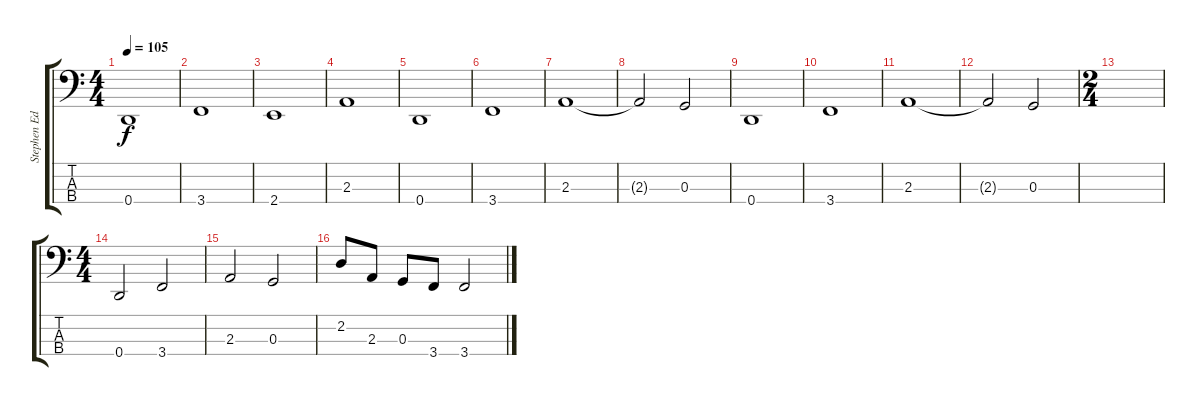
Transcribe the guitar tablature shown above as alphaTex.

\track ("Stephen Edmondson" "Stephen Ed") {instrument electricbasspick}
\staff {score tabs}
\tuning (F2 C2 G1 D1) {hide}
\ts (4 4)
\tempo 105
\clef f4
\ks c
0.4.1{dy f} |
3.4.1 |
2.4.1 |
2.3.1 |
0.4.1 |
3.4.1 |
2.3.1 |
2.3{t}.2 0.3.2 |
0.4.1 |
3.4.1 |
2.3.1 |
2.3{t}.2 0.3.2 |
\ts (2 4)
|
\ts (4 4)
0.4.2 3.4.2 |
2.3.2 0.3.2 |
2.2.8 2.3.8 0.3.8 3.4.8 3.4.2
